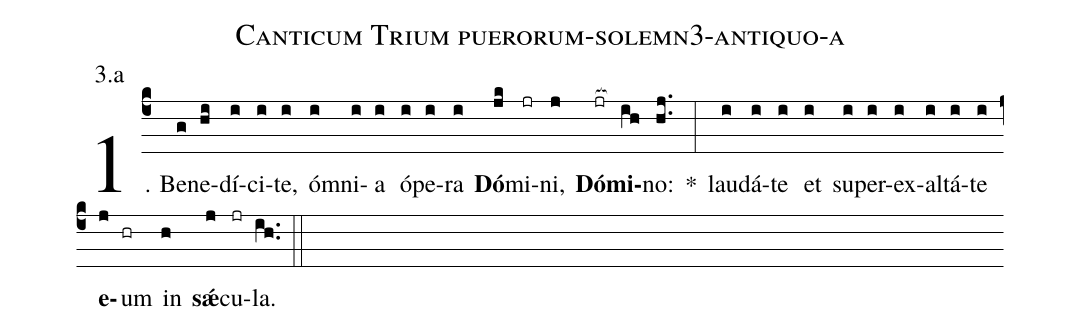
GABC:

name: Canticum Trium puerorum-solemn3-antiquo-a;
annotation: 3.a;
%%
(c4)1. Be(g)ne(hi)dí(i)ci(i)te,(i) óm(i)ni(i)a(i) ó(i)pe(i)ra(i) <b>Dó</b>(jk)mi(jr)ni,(j) <b>Dó</b>(jr[ocb:1{])<b>mi</b>(ih[ocb:0}])no:(hj..) *(:) lau(i)dá(i)te(i) et(i) su(i)per(i)ex(i)al(i)tá(i)te(i) <b>e</b>(j)um(hr) in(h) <b>sǽ</b>(j)cu(jr)la.(ih..) (::)
